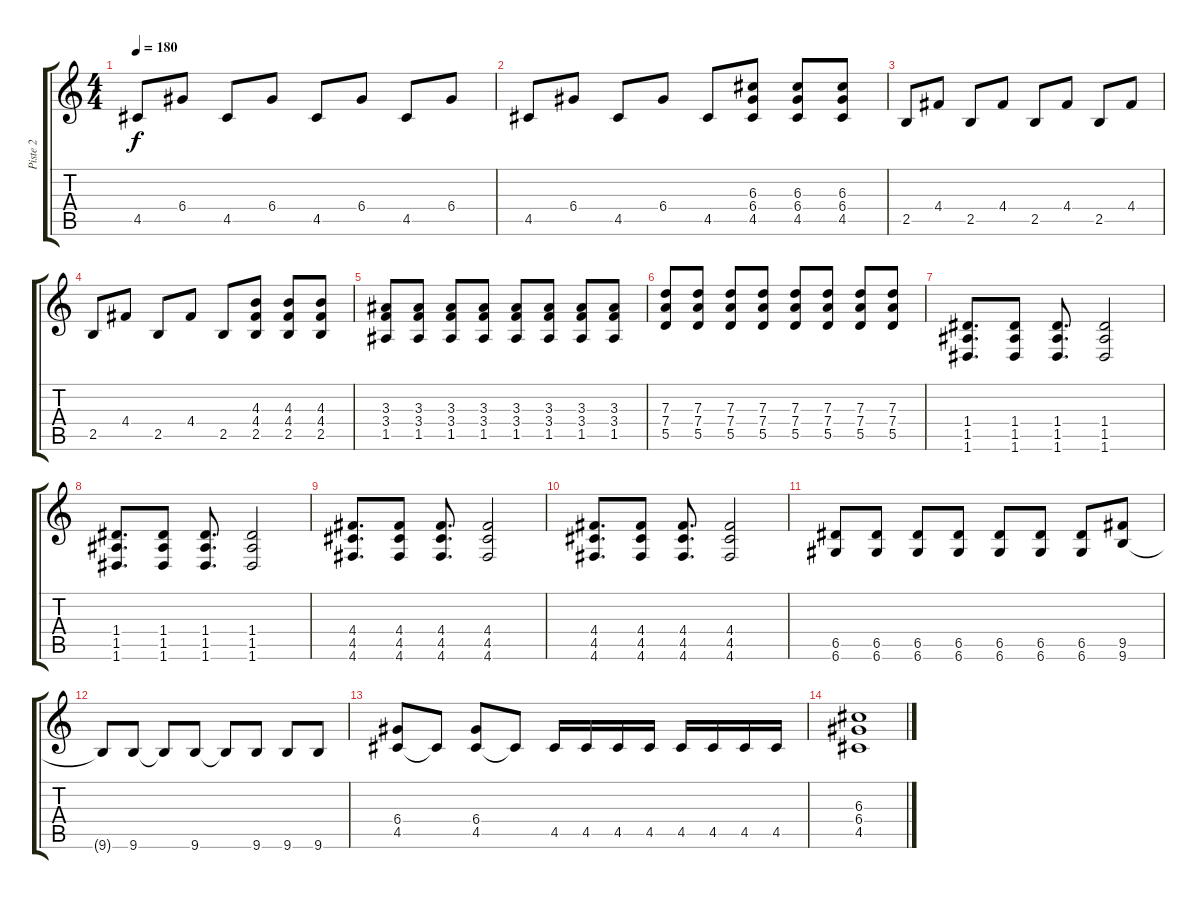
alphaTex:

\track ("Piste 2" "Piste 2") {instrument overdrivenguitar}
\staff {score tabs}
\tuning (E4 B3 G3 D3 A2 D2) {hide}
\ts (4 4)
\tempo 180
\clef g2
\ks c
4.5.8{dy f} 6.4.8 4.5.8 6.4.8 4.5.8 6.4.8 4.5.8 6.4.8 |
4.5.8 6.4.8 4.5.8 6.4.8 4.5.8 (6.3 6.4 4.5).8 (6.3 6.4 4.5).8 (6.3 6.4 4.5).8 |
2.5.8 4.4.8 2.5.8 4.4.8 2.5.8 4.4.8 2.5.8 4.4.8 |
2.5.8 4.4.8 2.5.8 4.4.8 2.5.8 (4.3 4.4 2.5).8 (4.3 4.4 2.5).8 (4.3 4.4 2.5).8 |
(3.3 3.4 1.5).8 (3.3 3.4 1.5).8 (3.3 3.4 1.5).8 (3.3 3.4 1.5).8 (3.3 3.4 1.5).8 (3.3 3.4 1.5).8 (3.3 3.4 1.5).8 (3.3 3.4 1.5).8 |
(7.3 7.4 5.5).8 (7.3 7.4 5.5).8 (7.3 7.4 5.5).8 (7.3 7.4 5.5).8 (7.3 7.4 5.5).8 (7.3 7.4 5.5).8 (7.3 7.4 5.5).8 (7.3 7.4 5.5).8 |
(1.4 1.5 1.6).8{d} (1.4 1.5 1.6).8 (1.4 1.5 1.6).8{d} (1.4 1.5 1.6).2 |
(1.4 1.5 1.6).8{d} (1.4 1.5 1.6).8 (1.4 1.5 1.6).8{d} (1.4 1.5 1.6).2 |
(4.4 4.5 4.6).8{d} (4.4 4.5 4.6).8 (4.4 4.5 4.6).8{d} (4.4 4.5 4.6).2 |
(4.4 4.5 4.6).8{d} (4.4 4.5 4.6).8 (4.4 4.5 4.6).8{d} (4.4 4.5 4.6).2 |
(6.5 6.6).8 (6.5 6.6).8 (6.5 6.6).8 (6.5 6.6).8 (6.5 6.6).8 (6.5 6.6).8 (6.5 6.6).8 (9.5 9.6).8 |
9.6{t}.8 9.6.8 9.6{t}.8 9.6.8 9.6{t}.8 9.6.8 9.6.8 9.6.8 |
(6.4 4.5).8 4.5{t}.8 (6.4 4.5).8 4.5{t}.8 4.5.16 4.5.16 4.5.16 4.5.16 4.5.16 4.5.16 4.5.16 4.5.16 |
(6.3 6.4 4.5).1
